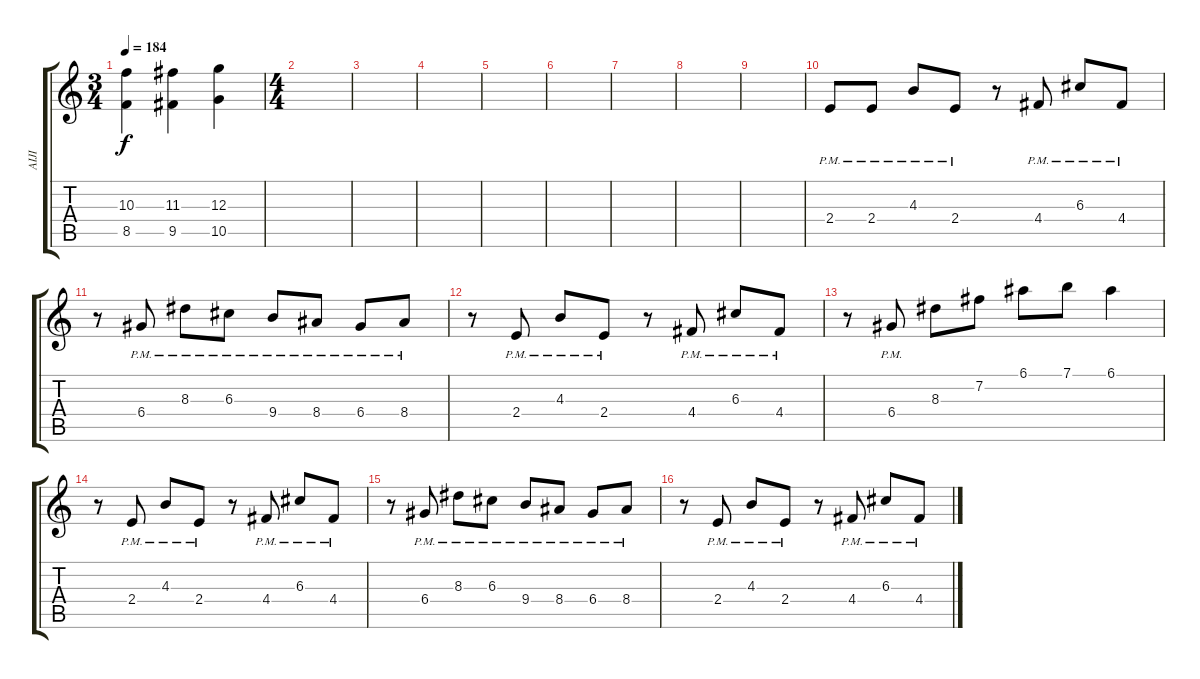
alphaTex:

\track ("AIJI" "AIJI") {instrument distortionguitar}
\staff {score tabs}
\tuning (E4 B3 G3 D3 A2 E2) {hide}
\ts (3 4)
\tempo 184
\clef g2
\ks c
(10.3 8.5).4{dy f} (11.3 9.5).4 (12.3 10.5).4 |
\ts (4 4)
|
|
|
|
|
|
|
|
2.4{pm}.8 2.4{pm}.8 4.3{pm}.8 2.4{pm}.8 r.8 4.4{pm}.8 6.3{pm}.8 4.4{pm}.8 |
r.8 6.4{pm}.8 8.3{pm}.8 6.3{pm}.8 9.4{pm}.8 8.4{pm}.8 6.4{pm}.8 8.4{pm}.8 |
r.8 2.4{pm}.8 4.3{pm}.8 2.4{pm}.8 r.8 4.4{pm}.8 6.3{pm}.8 4.4{pm}.8 |
r.8 6.4{pm}.8 8.3.8 7.2.8 6.1.8 7.1.8 6.1.4 |
r.8 2.4{pm}.8 4.3{pm}.8 2.4{pm}.8 r.8 4.4{pm}.8 6.3{pm}.8 4.4{pm}.8 |
r.8 6.4{pm}.8 8.3{pm}.8 6.3{pm}.8 9.4{pm}.8 8.4{pm}.8 6.4{pm}.8 8.4{pm}.8 |
r.8 2.4{pm}.8 4.3{pm}.8 2.4{pm}.8 r.8 4.4{pm}.8 6.3{pm}.8 4.4{pm}.8
